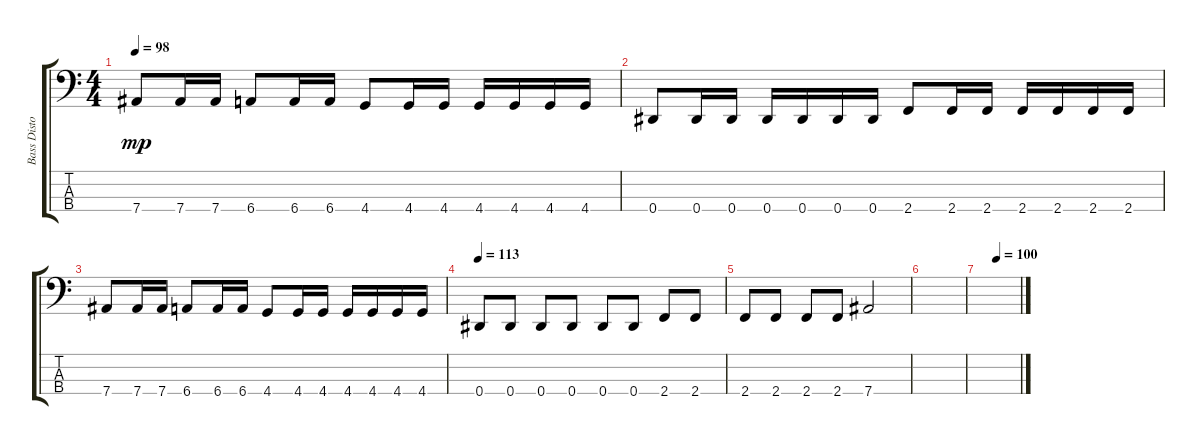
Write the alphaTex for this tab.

\track ("Bass Distortion" "Bass Disto") {instrument overdrivenguitar}
\staff {score tabs}
\tuning (Gb2 Db2 Ab1 Eb1) {hide}
\ts (4 4)
\tempo 98
\clef f4
\ks c
7.4.8{dy mp} 7.4.16 7.4.16 6.4.8 6.4.16 6.4.16 4.4.8 4.4.16 4.4.16 4.4.16 4.4.16 4.4.16 4.4.16 |
0.4.8 0.4.16 0.4.16 0.4.16 0.4.16 0.4.16 0.4.16 2.4.8 2.4.16 2.4.16 2.4.16 2.4.16 2.4.16 2.4.16 |
7.4.8 7.4.16 7.4.16 6.4.8 6.4.16 6.4.16 4.4.8 4.4.16 4.4.16 4.4.16 4.4.16 4.4.16 4.4.16 |
\tempo 113
0.4.8 0.4.8 0.4.8 0.4.8 0.4.8 0.4.8 2.4.8 2.4.8 |
2.4.8 2.4.8 2.4.8 2.4.8 7.4.2 |
|
\tempo (100 0.4375)
